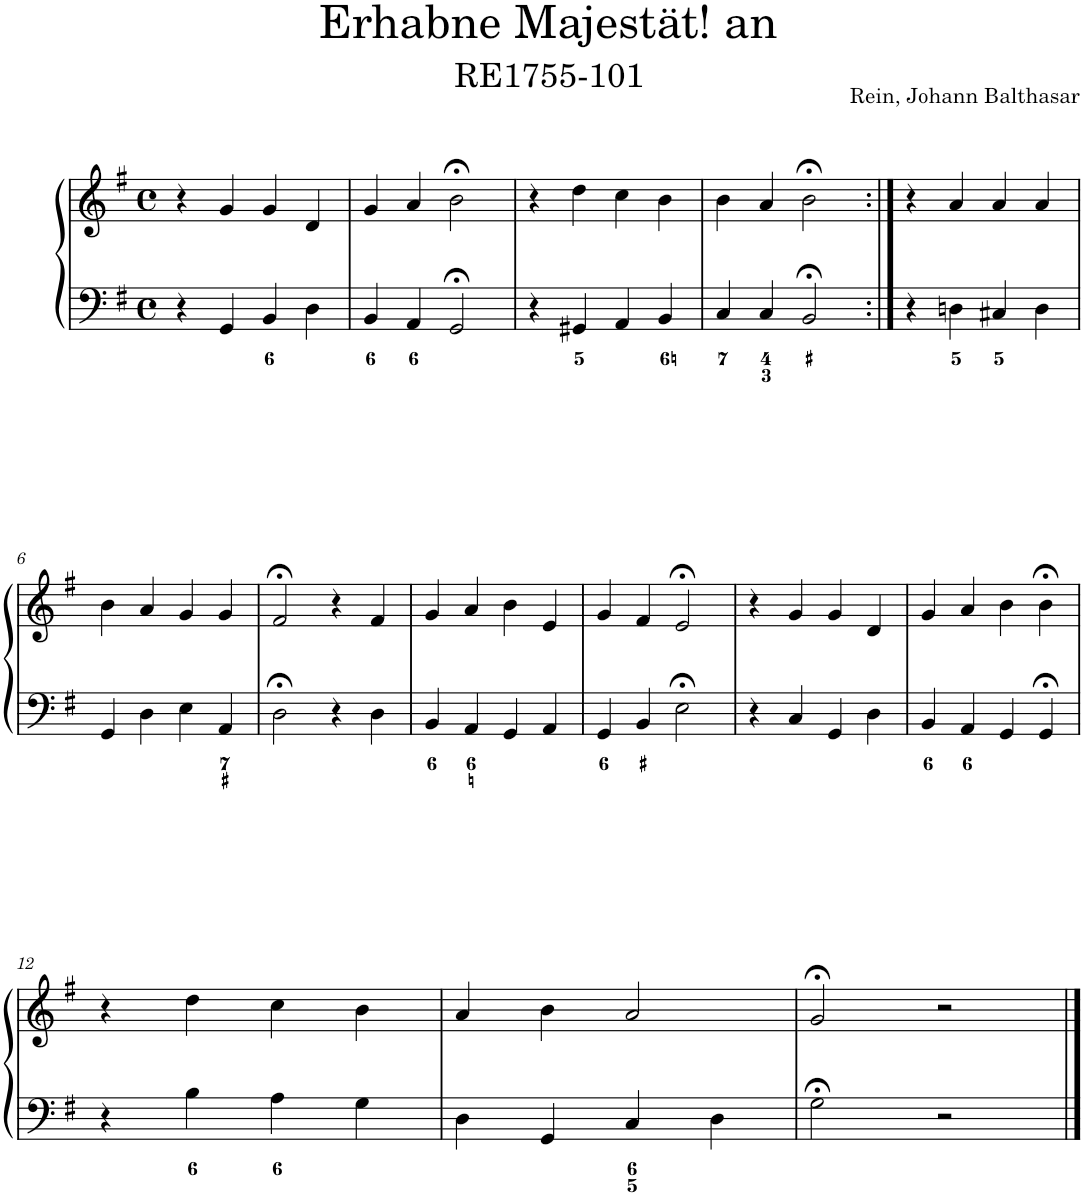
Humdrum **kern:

**kern	**kern
*part1	*part1
*staff2	*staff1
*I"Piano	*
*I'Pno.	*
*clefF4	*clefG2
*k[f#]	*k[f#]
*M4/4	*M4/4
*met(c)	*met(c)
=1	=1
4r	4r
4GG/	4g/
4BB/	4g/
4D\	4d/
=2	=2
4BB/	4g/
4AA/	4a/
2GG;</	2b;<\
=3	=3
4r	4r
4GG#X/	4dd\
4AA/	4cc\
4BB/	4b\
=4	=4
4C/	4b\
4C/	4a/
2BB;</	2b;<\
=5:|!	=5:|!
4r	4r
4Dn\	4a/
4C#X/	4a/
4D\	4a/
!!LO:LB:g=z
=6	=6
4GG/	4b\
4D\	4a/
4E\	4g/
4AA/	4g/
=7	=7
2D;<\	2f#;</
4r	4r
4D\	4f#/
=8	=8
4BB/	4g/
4AA/	4a/
4GG/	4b\
4AA/	4e/
=9	=9
4GG/	4g/
4BB/	4f#/
2E;<\	2e;</
=10	=10
4r	4r
4C/	4g/
4GG/	4g/
4D\	4d/
=11	=11
4BB/	4g/
4AA/	4a/
4GG/	4b\
4GG;</	4b;<\
!!LO:LB:g=z
=12	=12
4r	4r
4B\	4dd\
4A\	4cc\
4G\	4b\
=13	=13
4D\	4a/
4GG/	4b\
4C/	2a/
4D\	.
=14	=14
2G;<\	2g;</
2r	2r
==	==
*-	*-
